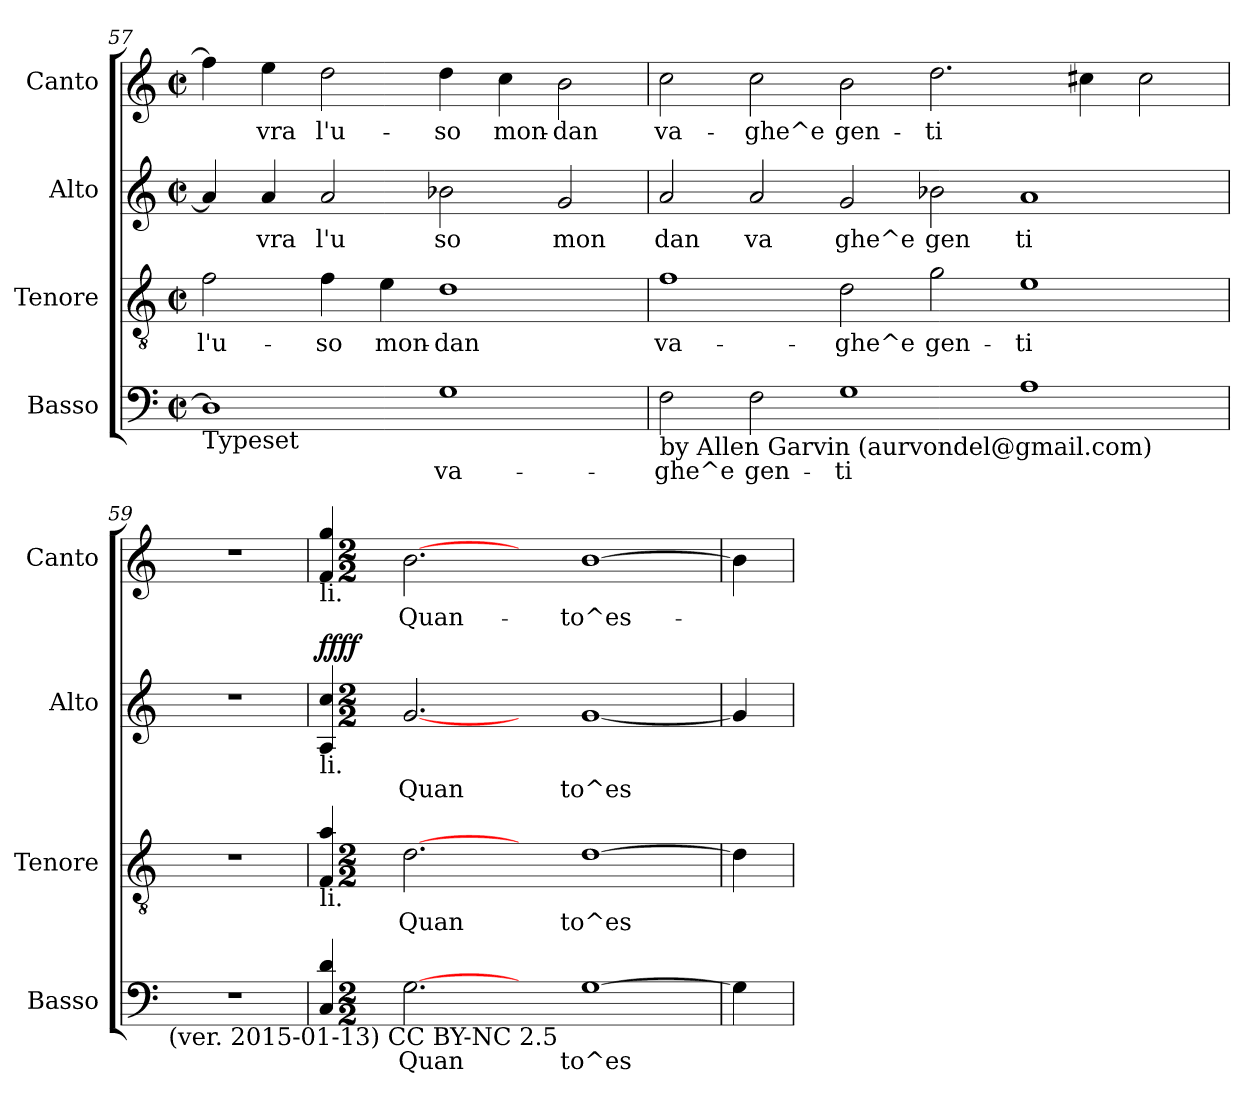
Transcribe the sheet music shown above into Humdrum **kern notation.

**kern	**text	**kern	**text	**kern	**text	**dynam	**kern	**text
*part4	*part4	*part3	*part3	*part2	*part2	*part2	*part1	*part1
*staff4	*staff4	*staff3	*staff3	*staff2	*staff2	*staff2	*staff1	*staff1
*I"Basso	*	*I"Tenore	*	*I"Alto	*	*	*I"Canto	*
*I'Basso	*	*I'Tenore	*	*I'Alto	*	*	*I'Canto	*
*clefF4	*	*clefGv2	*	*clefG2	*	*	*clefG2	*
*	*	*	*	*	*	*	*ITrd-3c-5	*
*k[]	*	*k[]	*	*k[]	*	*	*k[b-]	*
*C:	*	*C:	*	*C:	*	*	*F:	*
*M2/2	*	*M2/2	*	*M2/2	*	*	*M2/2	*
*met(c|)	*	*met(c|)	*	*met(c|)	*	*	*met(c|)	*
=57	=57	=57	=57	=57	=57	=57	=57	=57
!LO:TX:b:t=Typeset	!	!	!	!	!	!	!	!
!	!LO:LY:b:cj	!	!LO:LY:b	!	!LO:LY:b:cj	!	!	!LO:LY:b:cj
1D]	.	2f\	l'u-	4a/]	.	.	4bb-\]	--
!	!	!	!	!	!LO:LY:b:cj	!	!	!LO:LY:b:cj
.	.	.	.	4a/	vra	.	4aa\	-vra
!	!	!	!LO:LY:b	!	!LO:LY:b:cj	!	!	!LO:LY:b:cj
.	.	4f\	-so	2a/	l'u	.	2gg\	l'u-
!	!	!	!LO:LY:b	!	!	!	!	!
.	.	4e\	mon-	.	.	.	.	.
!	!LO:LY:b:cj	!	!LO:LY:b	!	!LO:LY:b:cj	!	!	!LO:LY:b:cj
1G	va-	1d	-dan	2b-X\	so	.	4gg\	-so
!	!	!	!	!	!	!	!	!LO:LY:b:cj
.	.	.	.	.	.	.	4ff\	mon-
!	!	!	!	!	!LO:LY:b:cj	!	!	!LO:LY:b:cj
.	.	.	.	2g/	mon	.	2ee\	-dan
=58	=58	=58	=58	=58	=58	=58	=58	=58
!LO:TX:b:t=by Allen Garvin (aurvondel@gmail.com)	!	!	!	!	!	!	!	!
!	!LO:LY:b:cj	!	!LO:LY:b	!	!LO:LY:b:cj	!	!	!LO:LY:b:cj
2F\	-ghe^e	1f	va-	2a/	dan	.	2ff\	va-
!	!LO:LY:b:cj	!	!	!	!LO:LY:b:cj	!	!	!LO:LY:b:cj
2F\	gen-	.	.	2a/	va	.	2ff\	-ghe^e
!	!LO:LY:b:cj	!	!LO:LY:b	!	!LO:LY:b:cj	!	!	!LO:LY:b:cj
1G	-ti-	2d\	-ghe^e	2g/	ghe^e	.	2ee\	gen-
!	!	!	!LO:LY:b	!	!LO:LY:b:cj	!	!	!LO:LY:b:cj
.	.	2g\	gen-	2b-X\	gen	.	2.gg\	-ti-
!	!LO:LY:b:cj	!	!LO:LY:b	!	!LO:LY:b:cj	!	!	!
1A	--	1e	-ti-	1a	ti	.	.	.
!	!	!	!	!	!	!	!	!LO:LY:b:cj
.	.	.	.	.	.	.	4ff#\	--
!	!	!	!	!	!	!	!	!LO:LY:b:cj
.	.	.	.	.	.	.	2ff#\	--
=59	=59	=59	=59	=59	=59	=59	=59	=59
!LO:TX:b:t=(ver. 2015-01-13) CC BY-NC 2.5	!	!	!	!	!	!	!	!
1r	.	1r	.	1r	.	.	1r	.
!!LO:PB:g=z
=60!	=60!	=60!	=60!	=60!	=60!	=60!	=60!	=60!
!	!	!	!	!	!	!	!LO:TX:b:t=li.	!
!	!	!	!	!LO:TX:b:t=li.	!	!	!	!
!	!	!LO:TX:b:t=li.	!	!	!	!	!	!
!	!LO:LY:b:cj	!	!LO:LY:b	!	!LO:LY:b:cj	!LO:DY:b	!	!LO:LY:b:cj
4d/ 4C/	--	4a/ 4F/	--	4cc/ 4A/	.	ffff	4ccc/ 4b-/	--
*M2/2	*	*M2/2	*	*M2/2	*	*	*M2/2	*
*met(c|)	*	*met(c|)	*	*met(c|)	*	*	*met(c|)	*
!	!LO:LY:b:cj	!	!LO:LY:b	!	!LO:LY:b:cj	!	!	!LO:LY:b:cj
[2.G	-Quan	[2.d	-Quan	[2.g	Quan	.	[2.ee	-Quan-
4ryy	.	4ryy	.	4ryy	.	.	4ryy	.
!	!LO:LY:b:cj	!	!LO:LY:b	!	!LO:LY:b:cj	!	!	!LO:LY:b:cj
[>1G	to^es	[>1d	to^es	[<1g	to^es	.	[>1ee	-to^es-
=61	=61	=61	=61	=61	=61	=61	=61	=61
4G]	.	4d]	.	4g]	.	.	4ee]	.
=	=	=	=	=	=	=	=	=
*-	*-	*-	*-	*-	*-	*-	*-	*-
